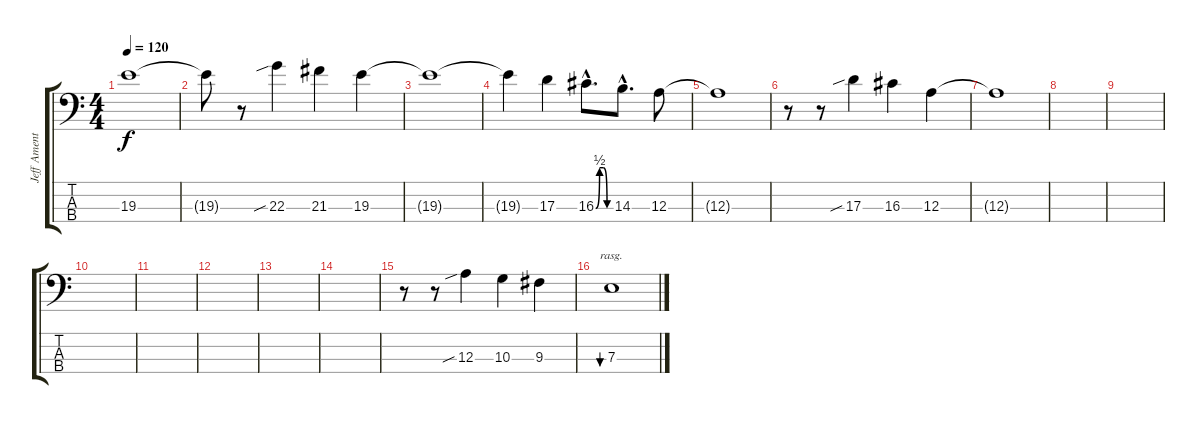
\track ("Jeff Ament" "Jeff Ament") {instrument electricbassfinger}
\staff {score tabs}
\tuning (G2 D2 A1 E1) {hide}
\ts (4 4)
\tempo 120
\clef f4
\ks c
19.3{t}.1{dy f} |
19.3{t}.8 r.8 22.3{sib}.4 21.3.4 19.3.4 |
19.3{t}.1 |
19.3{t}.4 17.3.4 16.3{be (custom 0 0 15 2 30 2 45 0 60 0) hac}.8{d} 14.3{hac}.8{d} 12.3.8 |
12.3{t}.1 |
r.8 r.8 17.3{sib}.4 16.3.4 12.3.4 |
12.3{t}.1 |
|
|
|
|
|
|
|
r.8 r.8 12.3{sib}.4 10.3.4 9.3.4 |
7.3.1{bu 480 rasg ii}
